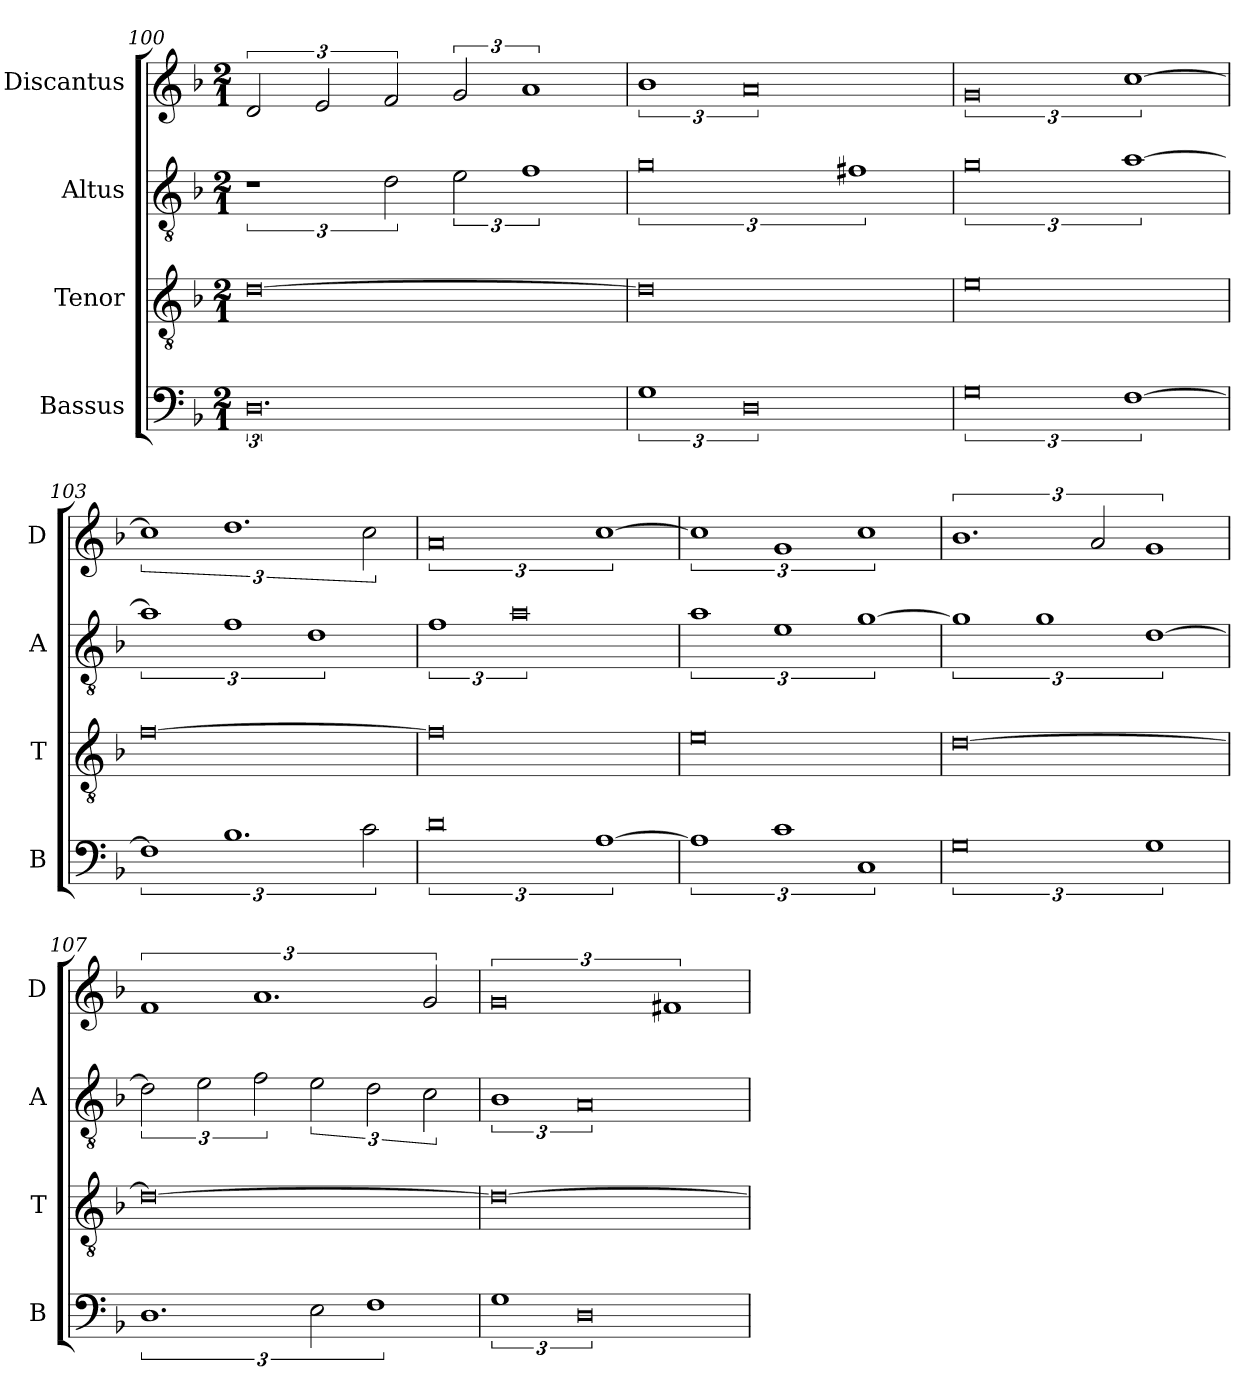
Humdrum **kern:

**kern	**kern	**kern	**kern
*part4	*part3	*part2	*part1
*staff4	*staff3	*staff2	*staff1
*I"Bassus	*I"Tenor	*I"Altus	*I"Discantus
*I'B	*I'T	*I'A	*I'D
*clefF4	*clefGv2	*clefGv2	*clefG2
*k[b-]	*k[b-]	*k[b-]	*k[b-]
*M2/1	*M2/1	*M2/1	*M2/1
=100	=100	=100	=100
3%4.D	[0d	3%2r	3d/
.	.	.	3e/
.	.	3d\	3f/
.	.	3e\	3g/
.	.	3%2f	3%2a
=101	=101	=101	=101
3%2G	0d]	3%4g	3%2b-
3%4D	.	.	3%4a
.	.	3%2f#X	.
=102	=102	=102	=102
3%4G	0e	3%4g	3%4g
[3%2F	.	[3%2a	[3%2cc
=103	=103	=103	=103
3%2F]	[0f	3%2a]	3%2cc]
3%2.B-	.	3%2f	3%2.dd
.	.	3%2d	.
3c\	.	.	3cc\
=104	=104	=104	=104
3%4d	0f]	3%2f	3%4a
.	.	3%4a	.
[3%2A	.	.	[3%2cc
=105	=105	=105	=105
3%2A]	0e	3%2a	3%2cc]
3%2c	.	3%2e	3%2g
3%2C	.	[3%2g	3%2cc
=106	=106	=106	=106
3%4G	[0d	3%2g]	3%2.b-
.	.	3%2g	.
.	.	.	3a/
3%2G	.	[3%2d	3%2g
=107	=107	=107	=107
3%2.D	0d_	3d\]	3%2f
.	.	3e\	.
.	.	3f\	3%2.a
3E\	.	3e\	.
3%2F	.	3d\	.
.	.	3c\	3g/
=108	=108	=108	=108
3%2G	0d_	3%2B-	3%4g
3%4D	.	3%4A	.
.	.	.	3%2f#X
=	=	=	=
*-	*-	*-	*-
